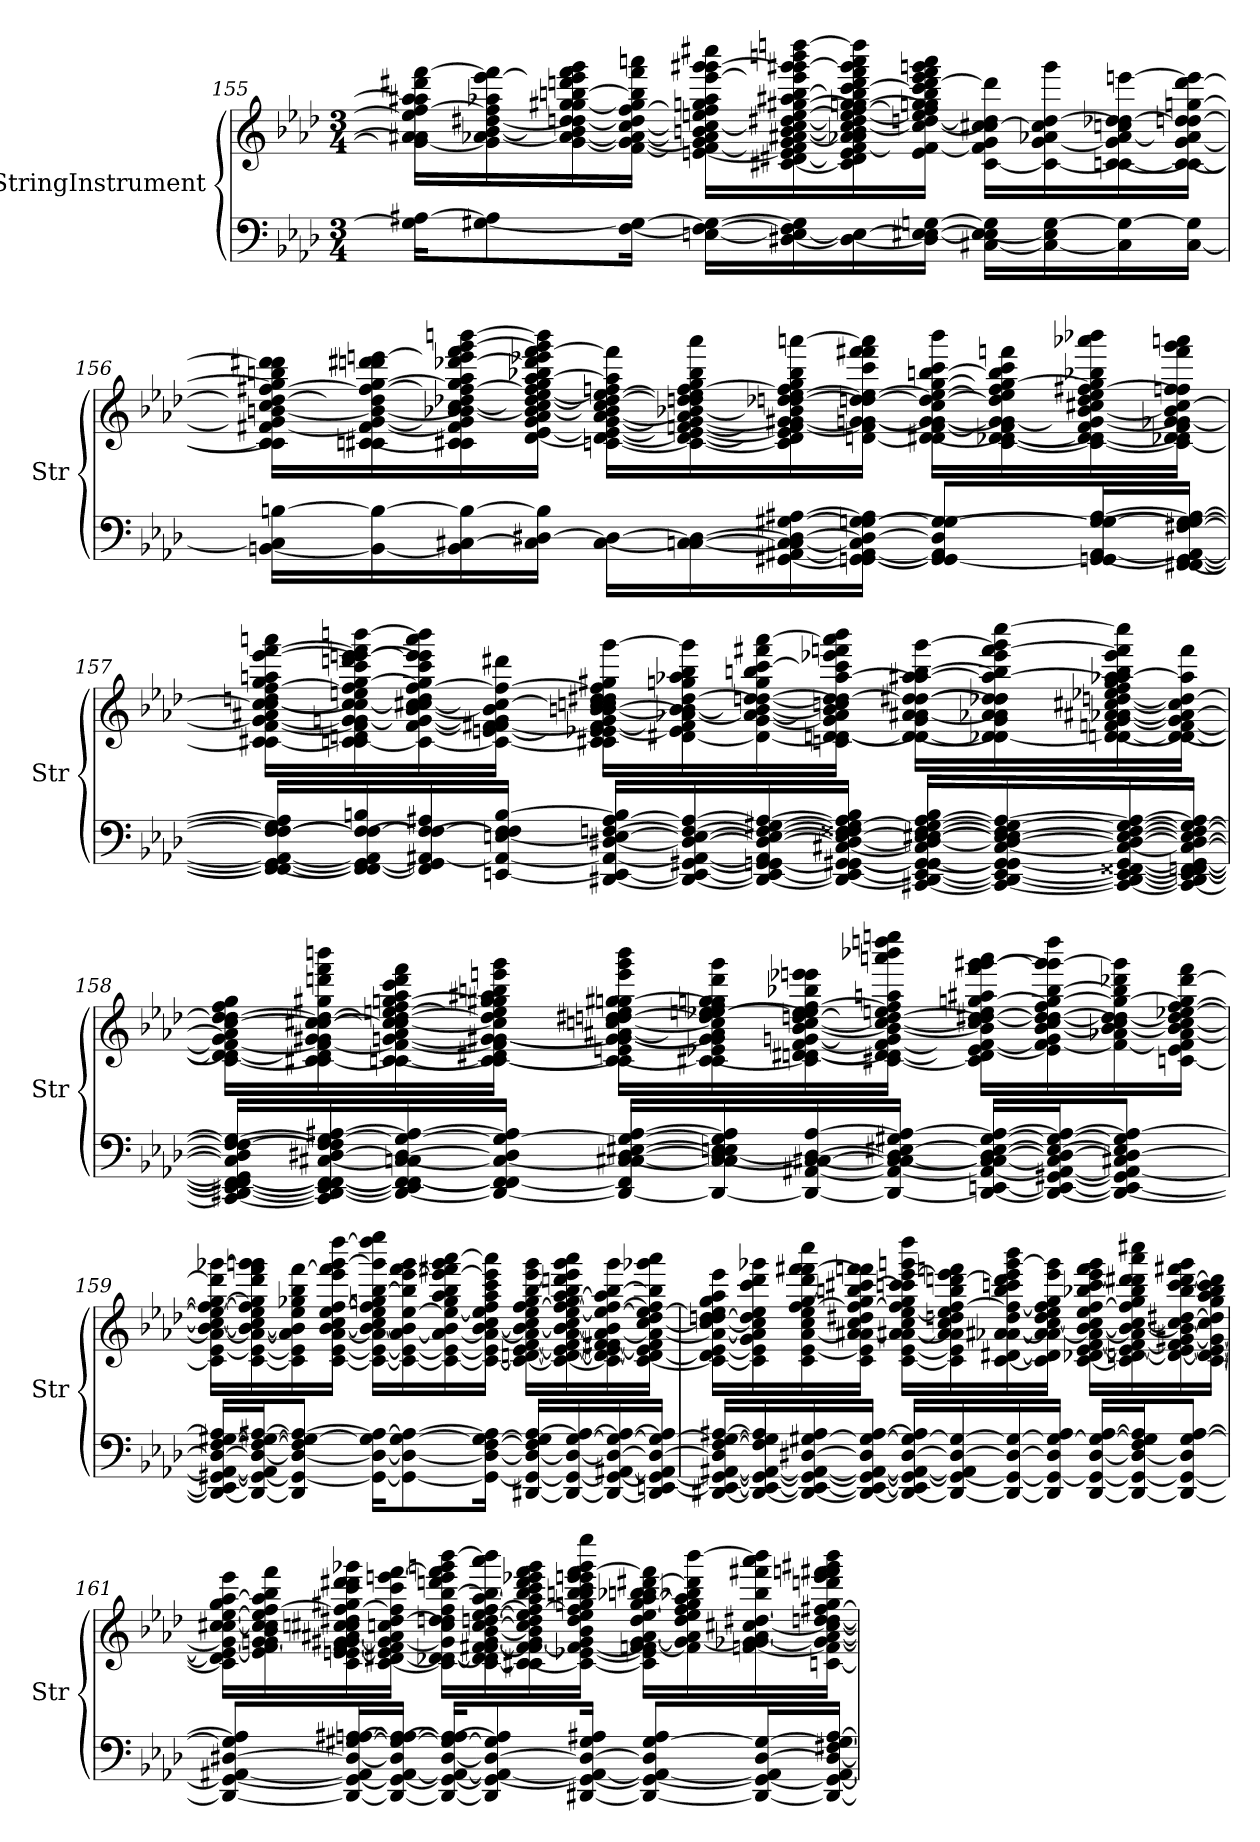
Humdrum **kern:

**kern	**kern
*part2	*part1
*staff2	*staff1
*I"StringInstrument	*I"StringInstrument
*I'Str	*I'Str
!!LO:LB:g=z
*clefF4	*clefG2
*k[b-e-a-d-]	*k[b-e-a-d-]
*M3/4	*M3/4
=155	=155
16G#\] [16A#X\KL	16g\_ 16a-\] 16a#X\ 16ee-\] [16ff\ 16aa-\] 16aa#X\ 16ddd#X\ [16fff\LL
[8G#X\ 8A#\]	16g\] [16a-X\ [16b-\ [16dd#X\ 16ff\] 16aa-X\ [16eee-\ 16fff\]
.	[16g\ 16a-\_ 16b-\] [16ddn\ 16dd#\] [16gg\ 16gg#X\ [16bbn\ 16dddn\ 16eee-\] 16fff\ 16ggg\
[16F\ 16G#\_Jk	[16f\ 16g\_ 16a-\_ [16cc\ 16dd\] [16ff\ 16gg\] 16bb\] 16fff\ 16aaan\JJ
[16En\ 16F\_ 16G#\_LL	[16en\ 16f\_ 16g\] 16a-\] 16bn\ 16cc\_ 16een\ 16ff\] 16ggn\ 16aa-\ [16eee-\ [16ggg\ 16ggg#X\ 16cccc#X\LL
[16D#X\ 16E\_ 16F\] 16G#\]	[16c#X\ [16d#X\ 16e\] 16f\] 16g\ [16a#X\ [16b\ 16cc\] [16dd#X\ [16ee\ [16gg#X\ 16aa#X\ [16bb\ 16eee-\] 16ggg\] [16ggg#X\ 16bbbn\ [16ddddn\
16D#\_ 16E\_	16c#\] 16d#\] 16e\ [16f\ 16a-X\ 16a#\] 16b\] [16cc\ 16dd#\] 16ee\_ [16ff\ 16ggn\ 16gg#\_ 16bb\] [16ccc\ 16ddd\ 16fff\ 16ggg#\] 16aaa\ 16dddd\]
16D#\] 16E\_ [16E#X\ [16Gn\JJ	16e\ 16f\_ 16cc\_ [16ddn\ 16ee\] 16ff\] 16ggn\ 16gg#\] 16bb\ 16ccc\] [16ddd\ 16eee-\ 16fff\ 16gggn\ 16aaa\JJ
[16C#X\ 16E\_ 16E#\] 16G\]LL	[16c#\ 16f\] 16g\ 16cc\] [16cc#X\ 16dd\] 16ddd\]LL
16C#\_ 16E\] [16G\	16c#\_ [16g\ 16a-X\ 16cc#\] [16dd\ 16ggg\
16C#\] 16G\_	[16cn\ 16c#\_ 16g\] [16a-\ 16ccn\ [16dd-X\ 16dd\] [16eeen\
[16C#\ 16G\]JJ	16c\_ 16c#\_ [16g\ 16a-\] 16dd-\] [16ddn\ [16ggn\ [16ddd\ 16eee\]JJ
!!LO:LB:g=z
=156	=156
[16BBn\ 16C#\] [16Bn\LL	16c\] 16c#\] [16f#X\ 16g\] [16bn\ 16cc\ 16dd\_ [16ff#X\ 16gg\] 16bbn\ 16ddd\] 16ddd#X\LL
16BB\_ 16B\_	[16cn\ 16c#X\ 16f#\_ [16g\ 16b\_ 16dd\] 16ff#\_ [16gg\ 16dddn\ 16ddd#X\ [16eeen\
16BB\] [16C#X\ 16B\_	16c\] 16c#X\ 16f#\] 16g\] [16b-X\ 16b\] [16cc\ 16dd-X\ 16ff#\_ 16gg\] 16aa-\ [16ddd-X\ 16eee\] 16fff\ [16ggg\ [16bbbn\
16C#\] [16D#X\ 16B\]JJ	[16d-\ [16e-\ 16g\ 16a-\ 16b-\_ 16cc\] [16dd-\ [16ee-\ 16ff#\] 16gg\ [16aa-\ 16bb-X\ 16ddd-\] 16eee-X\ [16fff\ 16ggg\] 16bbb\]JJ
[16C#\ 16D#\_LL	[16cn\ 16d-\_ 16e-\_ [16g\ [16a-\ 16b-\] 16cc\ 16dd-\_ 16ee-\_ 16ffn\ 16aa-\] 16fff\]LL
[16Cn\ 16C#\_ 16D#\_	16c\_ 16d-\_ 16e-\_ [16fn\ 16g\_ 16a-\] [16b-X\ 16dd-\] 16ddn\ 16ee-\] [16ff\ 16gg\ 16bb-\ 16aaa-\
[16GG#X\ [16AA#X\ 16C\_ 16C#\] 16D#\_ [16G#X\ [16A#X\	16c\] 16d-\] 16e-\] 16f\_ 16g\] [16g#X\ 16b-\] [16dd-X\ 16ddn\ [16ee-\ 16ff\] 16gg\ 16bb-\ [16aaan\
[16GGn\ 16GG#\_ 16AA#\_ 16C\] 16D#\_ [16Gn\ 16G#\_ 16A#\]JJ	[16dn\ 16f\] [16gn\ 16g#\_ 16dd-\] [16ddn\ 16ee-\_ 16ccc\ 16fff\ 16fff#X\ 16aaa\]JJ
8GG/] 8GG#/_ 8AA#/] 8D#/] 8G/_ 8G#/_L	16d\_ 16d#X\ [16f\ 16g\_ 16g#\_ 16cc\ 16dd\_ 16ee-\_ [16gg\ [16bbn\ 16ccc\ 16bbb\LL
.	[16c\ [16d-X\ 16d\_ 16f\] 16g\_ 16g#\] 16dd\] 16ee-\] 16ff\ 16gg\_ 16bb\] 16ccc\ 16fffn\
[16GGn/ 16GG#/] [16AA#/ 16G/_ 16G#/_ [16A#/L	16c\_ 16d-\] 16d\_ 16f\ 16g\_ [16b-\ 16cc#X\ 16dd\ 16ee-\ [16ff#X\ 16gg\] 16bb-X\ 16aaa-X\ 16bbb-X\
[16FF/ [16FF#X/ 16GG/_ 16AA#/_ [16F#X/ 16G/] 16G#/_ 16A#/_JJ	16c\_ 16d-X\ 16d\] 16f\ [16g-X\ 16g\] 16b-\] [16cc#\ 16ffn\ 16ff#\] 16fff\ 16ggg\ 16aaan\JJ
!!LO:PB:g=z
=157	=157
16FF/_ 16FF#/_ 16GG/_ 16AA#/_ [16F/ 16F#/_ 16G#/] 16A#/]LL	16c\] [16c#X\ [16f\ 16g-\_ 16a#X\ [16cc\ 16cc#\_ 16ddn\ [16ff\ 16gg\ 16aan\ [16eee-\ [16fff\ 16aaan\LL
16FF/] 16FF#/_ 16GG/_ 16AA#/] 16F/_ 16F#/_ 16Bn/	[16cn\ 16c#\] 16dn\ 16f\] 16g-\] [16gn\ 16cc\_ 16cc#\] 16een\ 16ff\] [16gg\ 16ccc\ 16dddn\ 16eee-\_ [16eeen\ 16fff\] [16bbbn\
16FF#/] 16GG/] [16AA#X/ 16F/_ 16F#/_ 16A#X/	16c\_ [16f\ 16g\_ [16b-\ 16cc\] [16cc#X\ 16dd\ [16ff\ 16gg\] 16ccc\ 16eee-\] 16eee\] 16aaa\ 16bbb\]
[16EEn/ 16AA#/_ [16En/ 16F/] 16F#/] [16B/JJ	16c\_ [16en\ 16f\_ 16f#X\ 16g\] 16b-\] 16cc#\_ 16ff\_ 16ddd#X\JJ
[16DD#X/ 16EE/_ 16AA#/_ [16D#X/ 16E/_ [16Fn/ [16A#/ 16B/]LL	16c\] 16c#X\ 16e-X\ 16e\_ 16f\_ 16g\ [16b-\ [16bn\ 16ccn\ 16cc#\] 16dd\ 16dd#X\ 16ff\] 16gg#X\ [16ggg\LL
16DD#/_ 16EE/_ [16GG#X/ 16AA#/_ 16D#/_ 16E/_ 16F/_ 16A#/_	[16d#X\ 16e\] 16f\] [16a-X\ 16b-\_ 16b\] [16dd#\ 16ggn\ 16aa-X\ 16bb-\ 16ggg\]
16DD#/_ 16EE/_ [16GGn/ 16GG#/] 16AA#/] 16D#/_ 16E/_ 16F/_ [16G#X/ 16A#/_	16d#\_ [16g\ 16a-\_ 16b-\_ [16ddn\ 16dd#\_ 16gg\ 16bbn\ [16ccc\ 16fff#X\ [16aaa\
16DD#/_ 16EE/_ 16GG/_ [16GG#X/ [16C#X/ 16D#/_ 16E/_ 16F/] 16F##X/ 16G#/_ 16A#/] 16B/JJ	16cn\ [16dn\ 16d#\_ 16g\] 16a-\] 16b-\] 16ccn\ 16dd\_ 16dd#\] [16aa-\ 16ccc\] 16eee-X\ 16fffn\ 16aaa\] 16bbb\JJ
[16CC#X/ 16DD#/_ 16EE/_ 16GG/_ 16GG#/_ 16C#/] 16D#/_ 16E/_ [16E#X/ [16F##/ 16G#/_ [16A#/ 16B/LL	16d\_ 16d#\_ 16g\ 16a-\ [16a#X\ 16dd\_ [16dd#X\ 16aa-\] [16aa#X\ [16bb\ [16ggg\LL
16CC#/_ 16DD#/_ 16EE/_ 16GG/] 16GG#/_ [16C#/ 16D#/_ 16E/_ 16E#/] 16F##/] 16G#/_ 16A#/_	[16d-X\ 16d\] 16d#\] 16g\ 16a-X\ 16a#\] 16dd-X\ 16dd\] 16dd#\] 16aa#\_ 16bb\] 16eee-\ [16fff\ 16ggg\] [16cccc\
16CC#/_ 16DD#/_ 16EE/_ [16FF##X/ 16GG#/_ 16C#/_ 16D#/_ 16E/_ [16F##/ 16G#/_ 16A#/_	16d-\_ [16dn\ 16fn\ [16g\ [16a-X\ 16a#X\ [16cc#X\ [16ddn\ 16ee-X\ 16ff\ 16gg\ [16aa-X\ 16aa#\] 16bb\ 16eee-\ 16fff\] 16cccc\]
16CC#/_ 16DD#/] 16EE/_ [16FFn/ 16FF##/_ 16GG#/_ 16C#/_ 16D#/_ 16E/] 16F##/_ 16G#/_ 16A#/]JJ	16d-\_ 16d\_ [16f\ 16g\] 16a-\_ 16cc#\] 16dd\_ 16aa-\] 16fff\JJ
!!LO:LB:g=z
=158	=158
16CC#/_ [16DD#X/ 16EE/_ 16FF/_ 16FF##/_ 16GG#/] 16C#/] 16D#/] [16F/ 16F##/_ 16G#/_LL	[16c\ 16d-\] 16d\_ 16f\_ 16g\ 16a-\] [16cc\ 16dd-\ 16dd\_ 16ff\ 16gg\LL
16CC#/] 16DD#/_ 16EE/_ 16FF/_ 16FF##/_ [16C#X/ [16D#X/ 16F/] 16F##/] 16G#/_ [16A#X/	16c\] [16c#X\ 16d\] 16f\_ 16g\ 16g#X\ 16cc\_ [16cc#X\ 16dd\_ 16gg#X\ 16dddn\ 16fff\ 16bbbn\
16DD#/_ 16EE/] 16FF/_ 16FF##/_ [16Cn/ 16C#/] 16D#/_ 16G#/_ 16A#/_	[16cn\ 16c#\_ 16f\_ [16gn\ 16a-\ 16cc\] 16cc#\_ 16dd\_ [16een\ 16ff\ [16ggn\ 16aa-\ 16ccc\ 16ddd\ 16fff\
16DD#/_ 16FF/] 16FF##/_ 16C/_ 16D#/] 16G#/_ 16A#/]JJ	16c\_ 16c#\_ 16d#X\ 16f\] 16g\_ [16g#X\ 16cc#\] 16dd\] 16ee\] 16gg\] 16gg#X\ 16aa#X\ 16bbn\ 16eeen\ 16ggg\JJ
16DD#/_ 16FF##/] 16C/_ [16C#X/ [16D#/ [16E#X/ 16G#/_ [16A#/LL	16c\_ 16c#\] 16en\ 16g\_ 16g#\_ [16a#X\ [16ccn\ [16ddn\ 16dd#X\ 16ee\ 16ggn\ [16gg#X\ 16eee\ 16ggg\ 16bbb\LL
16DD#/_ 16C/_ 16C#/] 16D#/_ 16En/ 16E#/] 16G#/] 16A#/]	16c\_ 16c#X\ 16e-X\ 16g\] 16g#\] 16a#\] 16cc\] 16dd\] [16ee-X\ [16een\ 16ff\ 16ggn\ 16gg#\] 16ddd\ 16ggg\
16DD#/_ [16AA#X/ 16C/_ [16C#X/ 16D#/_ [16A#/	16c\] [16dn\ [16d#X\ [16f\ [16gn\ [16b-\ [16cc\ [16ddn\ 16ee-\] 16ee\] [16ff\ 16bb-X\ 16eee-X\ 16eeen\
16DD#/_ 16AA#/_ 16C/_ 16C#/_ 16D#/] [16E#X/ 16G#X/ 16A#/_JJ	[16c#X\ 16d\_ 16d#\] 16f\_ 16g\] 16b-\_ 16cc\_ 16dd\_ 16een\ 16ff\] 16aan\ 16aaan\ 16bbb-X\ 16ddddn\ 16eeeen\JJ
16DD#/_ [16EEn/ 16AA#/_ 16C/] 16C#/_ [16D#/ 16E#/_ [16G#/ 16A#/_LL	16c#\] 16d\] [16e-\ 16f\_ 16b-\] 16cc\] 16dd\_ [16dd#X\ 16ee\ [16ggn\ 16aa#X\ 16fff\ [16ggg\ [16ggg#X\ 16aaa\LL
16DD#/_ 16EE/_ [16GG#X/ 16AA#/_ 16C#/] 16D#/_ 16E#/_ 16G#/_ 16A#/_J	16e-\] 16f\_ 16g\ [16b-\ 16cc\ 16dd\_ 16dd#\_ 16ff\ 16gg\_ [16bb-\ 16ggg\_ 16ggg#\] 16dddd\
8DD#/_ 8EE/_ 8GG#/] 8AA#/_ 8C#X/ 8D#/_ 8E#/] 8G#/] 8A#/_J	16f\_ 16a-X\ 16b-\_ 16cc\ 16dd\_ 16dd#\] 16gg\_ 16bb-\] 16ddd-X\ 16ggg\]
.	[16cn\ 16e-\ 16f\] [16a-\ 16b-\] [16cc\ 16dd\] [16ee-X\ [16ff\ 16gg\] [16ddd-\ 16fff\JJ
!!LO:LB:g=z
=159	=159
16DD#/_ 16EE/] [16GG#X/ 16AA#/_ 16D#/_ [16F/ [16G#X/ 16A#/]LL	16c\] [16e-\ 16a-\_ [16b-\ 16cc\_ 16ee-\_ 16ff\_ [16gg\ 16ddd-\] [16ggg-X\LL
16DD#/_ 16GG#/_ 16AA#/] 16D#/_ 16F/_ 16G#/_ [16A#X/J	[16c\ 16e-\_ 16a-\_ 16b-\_ 16cc\] 16ee-\] 16ff\] 16gg\] 16ddd-\ 16fff\ 16ggg-\] 16gggn\
8DD#/] 8GG#/_ 8D#/_ 8F/] 8G#/_ 8A#/_J	16c\] 16e-\] 16a-\] 16b-\] 16ee-\ 16gg-X\ 16bb-\ [16fff\
.	[16c\ [16e-\ [16a-\ [16b-\ 16cc\ 16ee-\ [16ff\ 16eee-\ 16fff\] [16ggg\ [16dddd-\JJ
16GG#\_ 16D#\_ 16G#\] 16A#\_KL	16c\_ 16e-\_ 16a-\] 16b-\_ 16cc\ 16ee-\ 16ff\] 16ggn\ [16bb-\ 16ggg\] 16dddd-\] 16eeee-\LL
8GG#\_ 8D#\_ [8G#\ 8A#\_	16c\_ 16e-\_ [16a-\ 16b-\] [16ee-\ 16bb-\] [16eee-\ 16fff\ 16ggg\
.	16c\_ 16e-\_ 16a-\_ 16b-\ 16ee-\_ 16gg\ 16aa-\ 16bb-\ 16eee-\_ 16fff#X\ 16ggg\ [16aaa-\
16GG#\_ 16D#\_ [16F\ 16G#\_ 16A#\]Jk	16c\_ 16e-\] 16a-\_ [16b-\ 16cc\ 16ee-\] 16ff\ 16aa-\ 16ccc\ 16eee-\] 16aaa-\]JJ
[16DD#X/ 16GG#/_ 16D#/_ 16F/] 16G#/] [16A#/LL	16c\_ [16dn\ [16e-\ [16f\ 16a-\] 16b-\_ 16cc\ 16ee-\ [16ff\ 16gg\ [16bb-\ 16eee-\ 16ggg\LL
16DD#/_ 16GG#/_ 16D#/_ [16G#/ 16A#/_	16c\_ 16d\_ 16e-\_ 16f\_ [16a-\ 16b-\_ 16cc\ [16ee-\ 16ff\_ 16gg\ [16aa-\ 16bb-\] 16dddn\ 16eee-\ 16ggg\ 16aaa-\
16DD#/_ 16GG#/_ [16AA#X/ 16D#/_ 16G#/_ 16A#/_	16c\] 16d\_ 16e-\_ 16f\_ 16f#X\ 16a-\_ 16b-\] 16ee-\_ 16ff\_ 16aa-\] [16bb-\ 16ggg\
16DD#/] [16EEn/ 16GG#/_ 16AA#/] 16D#/_ 16G#/_ 16A#/]JJ	[16c\ 16d\_ 16e-\] 16f\] 16a-\_ [16cc\ 16dd-\ 16ee-\_ 16ff\] 16bb-\] 16ggg-X\ 16aaa-\JJ
!!LO:LB:g=z
=160	=160
[16DD#X/ 16EE/_ 16GG#/_ [16AA#X/ 16D#/] [16F/ 16G#/_ [16A#X/LL	16c\_ 16d\] [16e-\ 16a-\_ 16cc\_ [16dd-\ 16ddn\ 16ee-\] 16gg\ 16aa-\ 16eee-\LL
16DD#/_ 16EE/_ 16GG#/_ 16AA#/_ 16F/] 16G#/] 16A#/]	16c\] 16e-\] 16g\ 16a-\] 16cc\] 16dd-\] 16ee-\ 16ccc\ 16ddd-\ 16ggg-X\
16DD#/_ 16EE/_ 16GG#/_ 16AA#/_ [16D#X/ [16G#X/ 16A#/	16c\ [16e-\ [16a-\ 16cc\ 16ee-\ [16ff\ [16gg\ 16ddd-\ 16fff\ [16fff#X\ 16cccc\
16DD#/_ 16EE/_ 16GG#/_ 16AA#/_ 16D#/] 16G#/_ [16A#/JJ	16c\ 16e-\] 16a-\_ 16a#X\ 16cc\ 16dd#X\ 16ff\_ 16gg\] 16bbn\ [16ccc#X\ 16fffn\ 16fff#\]JJ
16DD#/_ 16EE/] 16GG#/_ 16AA#/_ [16D#/ 16G#/_ 16A#/]LL	[16c\ [16e-\ 16a-\_ [16a#X\ 16cc\ [16ee-\ 16ff\] 16gg\ 16cccn\ 16ccc#\] [16eee-\ 16gggn\ 16dddd-\LL
16DD#/_ 16GG#/_ 16AA#/] 16D#/_ 16G#/_	16c\] 16e-\] 16a-\] 16a#\] 16cc\ 16ddn\ 16ee-\] [16ff\ 16bb\ [16dddn\ 16eee-\] 16fffn\
16DD#/_ 16GG#/_ 16D#/_ 16G#/_	[16c\ [16d#X\ [16a-X\ [16a#X\ 16dd\ 16ff\_ 16bb\ 16cccn\ 16ddd\] 16eee-\ [16ggg\ 16bbb-\
16DD#/] 16GG#/_ 16D#/] 16G#/_ 16A#/JJ	16c\] 16d#\] 16a-\_ 16a#\] [16cc\ 16dd\ 16ee-\ 16ff\] 16gg\ 16eee-\ 16ggg\]JJ
[16DD#/ 16GG#/_ [16D#/ 16G#/_ [16A#/LL	[16c\ 16d-X\ [16e-\ [16f\ 16a-\_ [16b-\ 16cc\] 16ee-\ [16ff\ [16bb-X\ 16ccc\ 16eee-\ 16fff\ 16ggg\LL
16DD#/_ 16GG#/_ 16D#/_ 16F/ 16G#/] 16A#/]J	16c\] [16dn\ 16e-\_ 16f\_ 16a-\] 16b-\_ [16cc\ 16ff\] 16gg\ 16bb-\] 16ddd\ 16ddd#X\ 16aaa-\ 16cccc#X\
8DD#/_ 8GG#/_ 8D#/] [8G#/ [8A#/J	16d\_ 16e-\_ 16f\] [16g#X\ 16b-\] 16cc\_ [16dd#X\ [16bb-\ 16ccc\ [16ddd#\ 16fff#X\ 16ggg\
.	[16c\ 16d\_ 16e-\_ 16g#\_ 16cc\] 16dd#\] 16gg\ 16aa-\ 16bb-\] 16ccc\ 16ddd#\]JJ
!!LO:LB:g=z
=161	=161
8DD#/_ 8GG#/_ [8AA#X/ [8D#X/ 8G#/] 8A#/]L	16c\] 16d\] 16e-\_ 16g#\_ [16cc\ [16cc#X\ [16ee-\ 16gg\ [16aa-\ 16eee-\LL
.	16e-\] 16f\ [16gn\ 16g#\] 16b-\ 16cc\] 16cc#\] 16ee-\] [16ff\ 16aa-\] 16bb-\ 16fff\
16DD#/_ 16GG#/_ 16AA#/] 16D#/_ [16G#X/ [16An/ [16A#X/L	16c\ 16e-\ [16en\ [16f\ 16g\] [16g#X\ [16a#X\ 16ccn\ 16cc#X\ 16dd#X\ 16ff\_ 16gg#X\ 16ccc\ 16ddd-\ 16ddd#X\ 16ggg-X\
16DD#/_ 16GG#/_ [16AA#/ 16D#/] 16G#/_ 16A/_ 16A#/_JJ	[16c\ [16d#X\ 16e\] 16f\] 16g#\_ 16a#\] 16ccn\ [16dd#\ 16ff\] 16ccc\ [16eeen\ [16fff\JJ
16DD#/_ 16GG#/_ 16AA#/_ [16D#/ 16G#/_ 16A/] 16A#/_KL	16c\] [16d-X\ 16d#\_ 16g#\] 16cc\ 16ddn\ 16dd#\] 16ff\ [16bb-\ 16dddn\ 16eee\] 16fff\] 16gggn\ [16bbb-\LL
8DD#/] 8GG#/_ 8AA#/_ 8D#/_ 8G#/] 8A#/]	[16c\ 16d-\] 16d#\] [16f\ [16f#X\ [16g#\ [16b-\ [16cc\ [16ddn\ [16ee-\ [16ff\ [16aa-\ 16bb-\] 16aaa-\ 16bbb-\]
.	16c\_ 16c#X\ 16f\] 16f#\_ 16g#\_ 16b-\] 16cc\] 16dd\] 16ee-\] 16ff\_ 16aa-\] 16bb-\ 16ccc\ 16ddd\ 16eee-X\ 16fff\ 16ggg\
[16DD#X/ 16GG#/_ 16AA#/_ 16D#/_ 16G#/ 16A#X/Jk	16c\_ [16e-X\ 16f#\_ 16g#\] 16b-\ 16dd\ 16ee-\ 16ff\] 16ggn\ 16bb-\ 16bbn\ 16ccc\ 16eee-\ 16eeen\ [16fff\ 16ggg\ 16eeee-\JJ
8DD#/_ 8GG#/_ 8AA#/_ 8D#/] [8G#/ 8A#/L	16c\] 16e-\] [16fn\ 16f#\] [16g#\ [16a#\ 16dd\ [16ee-\ 16gg\ [16aa-\ 16bb-X\ 16bbn\ [16ddd#X\ 16fff\]LL
.	16f\] 16g#\_ 16a#\] 16dd\ 16ee-\] 16ff\ 16gg\ 16aa-\] 16bb-X\ 16ddd#\] [16bbb-\
16DD#/_ 16GG#/_ 16AA#/] [16D#/ 16G#/_L	[16fn\ [16g-X\ 16g#\] [16a#\ [16cc#X\ [16dd#X\ 16bb-\ 16fff#X\ 16aaa-\ 16bbb-\]
16DD#/_ 16GG#/_ [16AA#/ 16D#/_ [16F#X/ 16G#/] [16A#/JJ	[16cn\ 16f\] 16g-\_ 16a#\_ 16cc#\_ 16ddn\ 16dd#\_ [16ff#X\ 16gg\ 16dddn\ 16eee\ 16fffn\ 16fff#X\ 16ggg#X\ 16bbb-\JJ
=	=
*-	*-
